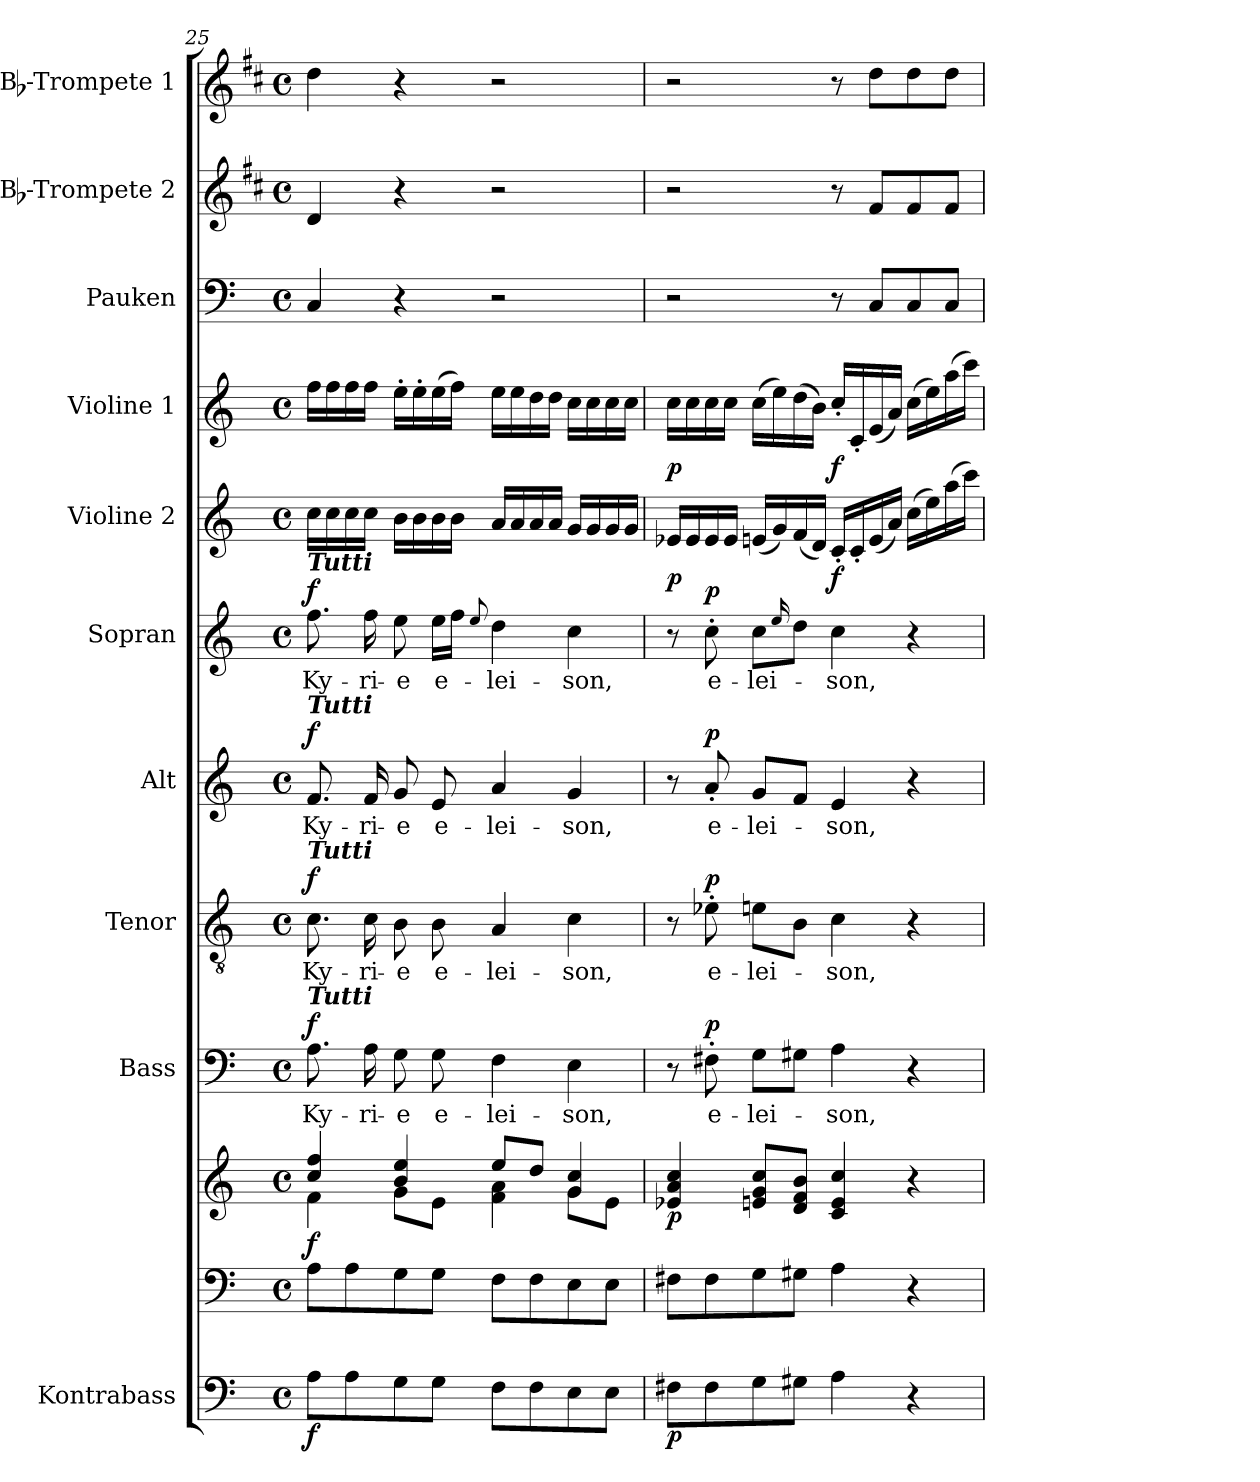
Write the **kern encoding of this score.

**kern	**dynam	**kern	**kern	**dynam	**kern	**text	**dynam	**kern	**text	**dynam	**kern	**text	**dynam	**kern	**text	**dynam	**kern	**dynam	**kern	**dynam	**kern	**kern	**kern
*part11	*part11	*part10	*part10	*part10	*part9	*part9	*part9	*part8	*part8	*part8	*part7	*part7	*part7	*part6	*part6	*part6	*part5	*part5	*part4	*part4	*part3	*part2	*part1
*staff12	*staff12	*staff11	*staff10	*staff10/11	*staff9	*staff9	*staff9	*staff8	*staff8	*staff8	*staff7	*staff7	*staff7	*staff6	*staff6	*staff6	*staff5	*staff5	*staff4	*staff4	*staff3	*staff2	*staff1
*I"Kontrabass	*	*	*	*	*I"Bass	*	*	*I"Tenor	*	*	*I"Alt	*	*	*I"Sopran	*	*	*I"Violine 2	*	*I"Violine 1	*	*I"Pauken	*I"Bb-Trompete 2	*I"Bb-Trompete 1
*I'Kb.	*	*	*	*	*I'B.	*	*	*I'T.	*	*	*I'A.	*	*	*I'S.	*	*	*I'Vl. 2	*	*I'Vl. 1	*	*I'Pk.	*I'Bb Trp. 2	*I'Bb Trp. 1
*clefF4	*	*clefF4	*clefG2	*	*clefF4	*	*	*clefGv2	*	*	*clefG2	*	*	*clefG2	*	*	*clefG2	*	*clefG2	*	*clefF4	*clefG2	*clefG2
*ITrd7c12	*	*	*	*	*	*	*	*	*	*	*	*	*	*	*	*	*	*	*	*	*	*ITrd1c2	*ITrd1c2
*k[]	*	*k[]	*k[]	*	*k[]	*	*	*k[]	*	*	*k[]	*	*	*k[]	*	*	*k[]	*	*k[]	*	*k[]	*k[]	*k[]
*C:	*	*C:	*C:	*	*C:	*	*	*C:	*	*	*C:	*	*	*C:	*	*	*C:	*	*C:	*	*C:	*C:	*C:
*M4/4	*	*M4/4	*M4/4	*	*M4/4	*	*	*M4/4	*	*	*M4/4	*	*	*M4/4	*	*	*M4/4	*	*M4/4	*	*M4/4	*M4/4	*M4/4
*met(c)	*	*met(c)	*met(c)	*	*met(c)	*	*	*met(c)	*	*	*met(c)	*	*	*met(c)	*	*	*met(c)	*	*met(c)	*	*met(c)	*met(c)	*met(c)
=25	=25	=25	=25	=25	=25	=25	=25	=25	=25	=25	=25	=25	=25	=25	=25	=25	=25	=25	=25	=25	=25	=25	=25
*	*	*	*^	*	*	*	*	*	*	*	*	*	*	*	*	*	*	*	*	*	*	*	*
!	!	!	!	!	!	!	!	!	!	!	!	!	!	!	!LO:TX:a:Bi:t=Tutti	!	!	!	!	!	!	!	!	!
!	!	!	!	!	!	!	!	!	!	!	!	!LO:TX:a:Bi:t=Tutti	!	!	!	!	!	!	!	!	!	!	!	!
!	!	!	!	!	!	!	!	!	!LO:TX:a:Bi:t=Tutti	!	!	!	!	!	!	!	!	!	!	!	!	!	!	!
!	!	!	!	!	!	!LO:TX:a:Bi:t=Tutti	!	!	!	!	!	!	!	!	!	!	!	!	!	!	!	!	!	!
!	!LO:DY:b	!	!	!	!LO:DY:b	!	!LO:LY:b	!LO:DY:a	!	!LO:LY:b	!LO:DY:a	!	!LO:LY:b	!LO:DY:a	!	!LO:LY:b	!LO:DY:a	!	!	!	!	!	!	!
8AA\L	f	8A\L	4cc/ 4ff/	4f\	f	8.A\	Ky-	f	8.c\	Ky-	f	8.f/	Ky-	f	8.ff\	Ky-	f	16cc\LL	.	16ff\LL	.	4C/	4c/	4cc\
.	.	.	.	.	.	.	.	.	.	.	.	.	.	.	.	.	.	16cc\	.	16ff\	.	.	.	.
8AA\	.	8A\	.	.	.	.	.	.	.	.	.	.	.	.	.	.	.	16cc\	.	16ff\	.	.	.	.
!	!	!	!	!	!	!	!LO:LY:b	!	!	!LO:LY:b	!	!	!LO:LY:b	!	!	!LO:LY:b	!	!	!	!	!	!	!	!
.	.	.	.	.	.	16A\	-ri-	.	16c\	-ri-	.	16f/	-ri-	.	16ff\	-ri-	.	16cc\JJ	.	16ff\JJ	.	.	.	.
!	!	!	!	!	!	!	!LO:LY:b	!	!	!LO:LY:b	!	!	!LO:LY:b	!	!	!LO:LY:b	!	!	!	!	!	!	!	!
8GG\	.	8G\	4b/ 4ee/	8g\L	.	8G\	-e	.	8B\	-e	.	8g/	-e	.	8ee\	-e	.	16b\LL	.	16ee'>\LL	.	4r	4r	4r
.	.	.	.	.	.	.	.	.	.	.	.	.	.	.	.	.	.	16b\	.	16ee'>\	.	.	.	.
!	!	!	!	!	!	!	!LO:LY:b	!	!	!LO:LY:b	!	!	!LO:LY:b	!	!	!LO:LY:b	!	!	!	!	!	!	!	!
8GG\J	.	8G\J	.	8e\J	.	8G\	e-	.	8B\	e-	.	8e/	e-	.	16ee\LL	e-	.	16b\	.	(>16ee\	.	.	.	.
.	.	.	.	.	.	.	.	.	.	.	.	.	.	.	16ff\JJ	.	.	16b\JJ	.	16ff\JJ)	.	.	.	.
.	.	.	.	.	.	.	.	.	.	.	.	.	.	.	8qqee/	.	.	.	.	.	.	.	.	.
!	!	!	!	!	!	!	!LO:LY:b	!	!	!LO:LY:b	!	!	!LO:LY:b	!	!	!LO:LY:b	!	!	!	!	!	!	!	!
8FF\L	.	8F\L	8ee/L	4f\ 4a\	.	4F\	-lei-	.	4A/	-lei-	.	4a/	-lei-	.	4dd\	-lei-	.	16a/LL	.	16ee\LL	.	2r	2r	2r
.	.	.	.	.	.	.	.	.	.	.	.	.	.	.	.	.	.	16a/	.	16ee\	.	.	.	.
8FF\	.	8F\	8dd/J	.	.	.	.	.	.	.	.	.	.	.	.	.	.	16a/	.	16dd\	.	.	.	.
.	.	.	.	.	.	.	.	.	.	.	.	.	.	.	.	.	.	16a/JJ	.	16dd\JJ	.	.	.	.
!	!	!	!	!	!	!	!LO:LY:b	!	!	!LO:LY:b	!	!	!LO:LY:b	!	!	!LO:LY:b	!	!	!	!	!	!	!	!
8EE\	.	8E\	4g/ 4cc/	8g\L	.	4E\	-son,	.	4c\	-son,	.	4g/	-son,	.	4cc\	-son,	.	16g/LL	.	16cc\LL	.	.	.	.
.	.	.	.	.	.	.	.	.	.	.	.	.	.	.	.	.	.	16g/	.	16cc\	.	.	.	.
8EE\J	.	8E\J	.	8e\J	.	.	.	.	.	.	.	.	.	.	.	.	.	16g/	.	16cc\	.	.	.	.
.	.	.	.	.	.	.	.	.	.	.	.	.	.	.	.	.	.	16g/JJ	.	16cc\JJ	.	.	.	.
*	*	*	*v	*v	*	*	*	*	*	*	*	*	*	*	*	*	*	*	*	*	*	*	*	*
=26	=26	=26	=26	=26	=26	=26	=26	=26	=26	=26	=26	=26	=26	=26	=26	=26	=26	=26	=26	=26	=26	=26	=26
!	!LO:DY:b	!	!	!LO:DY:b	!	!	!	!	!	!	!	!	!	!	!	!	!	!LO:DY:b	!	!LO:DY:b	!	!	!
8FF#X\L	p	8F#X\L	4e-X/ 4a/ 4cc/	p	8r	.	.	8r	.	.	8r	.	.	8r	.	.	16e-X/LL	p	16cc\LL	p	2r	2r	2r
.	.	.	.	.	.	.	.	.	.	.	.	.	.	.	.	.	16e-/	.	16cc\	.	.	.	.
!	!	!	!	!	!	!LO:LY:b	!LO:DY:a	!	!LO:LY:b	!LO:DY:a	!	!LO:LY:b	!LO:DY:a	!	!LO:LY:b	!LO:DY:a	!	!	!	!	!	!	!
8FF#\	.	8F#\	.	.	8F#X'>\	e-	p	8e-X'>\	e-	p	8a'</	e-	p	8cc'>\	e-	p	16e-/	.	16cc\	.	.	.	.
.	.	.	.	.	.	.	.	.	.	.	.	.	.	.	.	.	16e-/JJ	.	16cc\JJ	.	.	.	.
!	!	!	!	!	!	!LO:LY:b	!	!	!LO:LY:b	!	!	!LO:LY:b	!	!	!LO:LY:b	!	!	!	!	!	!	!	!
8GG\	.	8G\	8en/ 8g/ 8cc/L	.	8G\L	-lei-	.	8en\L	-lei-	.	8g/L	-lei-	.	8cc\L	-lei-	.	(<16en/LL	.	(>16cc\LL	.	.	.	.
.	.	.	.	.	.	.	.	.	.	.	.	.	.	.	.	.	16g/)	.	16ee\)	.	.	.	.
.	.	.	.	.	.	.	.	.	.	.	.	.	.	16qqee/	.	.	.	.	.	.	.	.	.
8GG#X\J	.	8G#X\J	8d/ 8f/ 8b/J	.	8G#X\J	.	.	8B\J	.	.	8f/J	.	.	8dd\J	.	.	(<16f/	.	(>16dd\	.	.	.	.
.	.	.	.	.	.	.	.	.	.	.	.	.	.	.	.	.	16d/JJ)	.	16b\JJ)	.	.	.	.
!	!	!	!	!	!	!LO:LY:b	!	!	!LO:LY:b	!	!	!LO:LY:b	!	!	!LO:LY:b	!	!	!LO:DY:b	!	!LO:DY:b	!	!	!
4AA\	.	4A\	4c/ 4e/ 4cc/	.	4A\	-son,	.	4c\	-son,	.	4e/	-son,	.	4cc\	-son,	.	16c'</LL	f	16cc'</LL	f	8r	8r	8r
.	.	.	.	.	.	.	.	.	.	.	.	.	.	.	.	.	16c'</	.	16c'</	.	.	.	.
.	.	.	.	.	.	.	.	.	.	.	.	.	.	.	.	.	(<16e/	.	(<16e/	.	8C/L	8e/L	8cc\L
.	.	.	.	.	.	.	.	.	.	.	.	.	.	.	.	.	16a/JJ)	.	16a/JJ)	.	.	.	.
4r	.	4r	4r	.	4r	.	.	4r	.	.	4r	.	.	4r	.	.	(>16cc\LL	.	(>16cc\LL	.	8C/	8e/	8cc\
.	.	.	.	.	.	.	.	.	.	.	.	.	.	.	.	.	16ee\)	.	16ee\)	.	.	.	.
.	.	.	.	.	.	.	.	.	.	.	.	.	.	.	.	.	(>16aa\	.	(>16aa\	.	8C/J	8e/J	8cc\J
.	.	.	.	.	.	.	.	.	.	.	.	.	.	.	.	.	16ccc\JJ)	.	16ccc\JJ)	.	.	.	.
=	=	=	=	=	=	=	=	=	=	=	=	=	=	=	=	=	=	=	=	=	=	=	=
*-	*-	*-	*-	*-	*-	*-	*-	*-	*-	*-	*-	*-	*-	*-	*-	*-	*-	*-	*-	*-	*-	*-	*-
